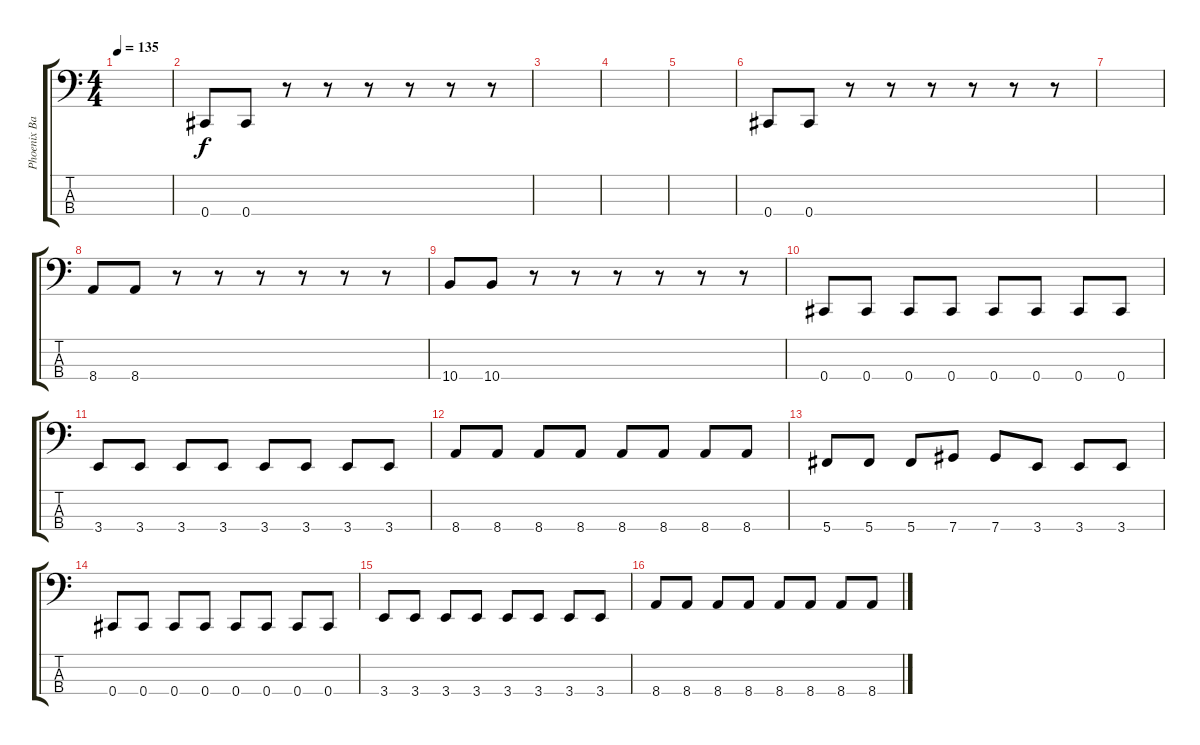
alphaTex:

\track ("Phoenix Bass2" "Phoenix Ba") {instrument electricbasspick}
\staff {score tabs}
\tuning (Gb2 Db2 Ab1 Db1) {hide}
\ts (4 4)
\tempo 135
\clef f4
\ks c
|
0.4.8 0.4.8 r.8 r.8 r.8 r.8 r.8 r.8 |
|
|
|
0.4.8 0.4.8 r.8 r.8 r.8 r.8 r.8 r.8 |
|
8.4.8 8.4.8 r.8 r.8 r.8 r.8 r.8 r.8 |
10.4.8 10.4.8 r.8 r.8 r.8 r.8 r.8 r.8 |
0.4.8 0.4.8 0.4.8 0.4.8 0.4.8 0.4.8 0.4.8 0.4.8 |
3.4.8 3.4.8 3.4.8 3.4.8 3.4.8 3.4.8 3.4.8 3.4.8 |
8.4.8 8.4.8 8.4.8 8.4.8 8.4.8 8.4.8 8.4.8 8.4.8 |
5.4.8 5.4.8 5.4.8 7.4.8 7.4.8 3.4.8 3.4.8 3.4.8 |
0.4.8 0.4.8 0.4.8 0.4.8 0.4.8 0.4.8 0.4.8 0.4.8 |
3.4.8 3.4.8 3.4.8 3.4.8 3.4.8 3.4.8 3.4.8 3.4.8 |
8.4.8 8.4.8 8.4.8 8.4.8 8.4.8 8.4.8 8.4.8 8.4.8
